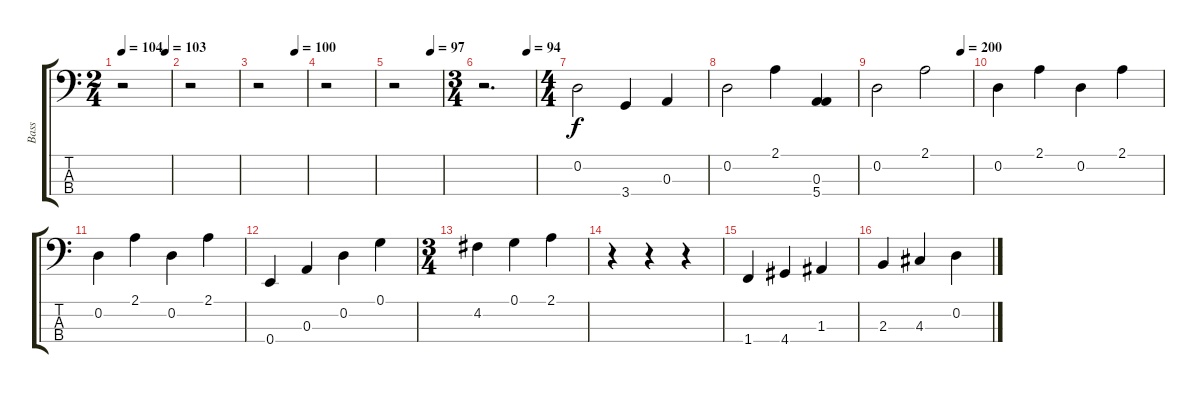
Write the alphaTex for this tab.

\track ("Bass" "Bass") {instrument slapbass2}
\staff {score tabs}
\tuning (G2 D2 A1 E1) {hide}
\ts (2 4)
\tempo 104
\tempo (103 0.8958333333333334)
\clef f4
\ks c
r.2{dy f} |
r.2 |
\tempo (100 0.7708333333333334)
r.2 |
r.2 |
\tempo (97 0.7708333333333334)
r.2 |
\ts (3 4)
\tempo (94 0.8472222222222222)
r.2{d} |
\ts (4 4)
0.2.2 3.4.4 0.3.4 |
0.2.2 2.1.4 (0.3 5.4).4 |
\tempo (200 0.8854166666666666)
0.2.2 2.1.2 |
0.2.4 2.1.4 0.2.4 2.1.4 |
0.2.4 2.1.4 0.2.4 2.1.4 |
0.4.4 0.3.4 0.2.4 0.1.4 |
\ts (3 4)
4.2.4 0.1.4 2.1.4 |
r.4 r.4 r.4 |
1.4.4 4.4.4 1.3.4 |
2.3.4 4.3.4 0.2.4
